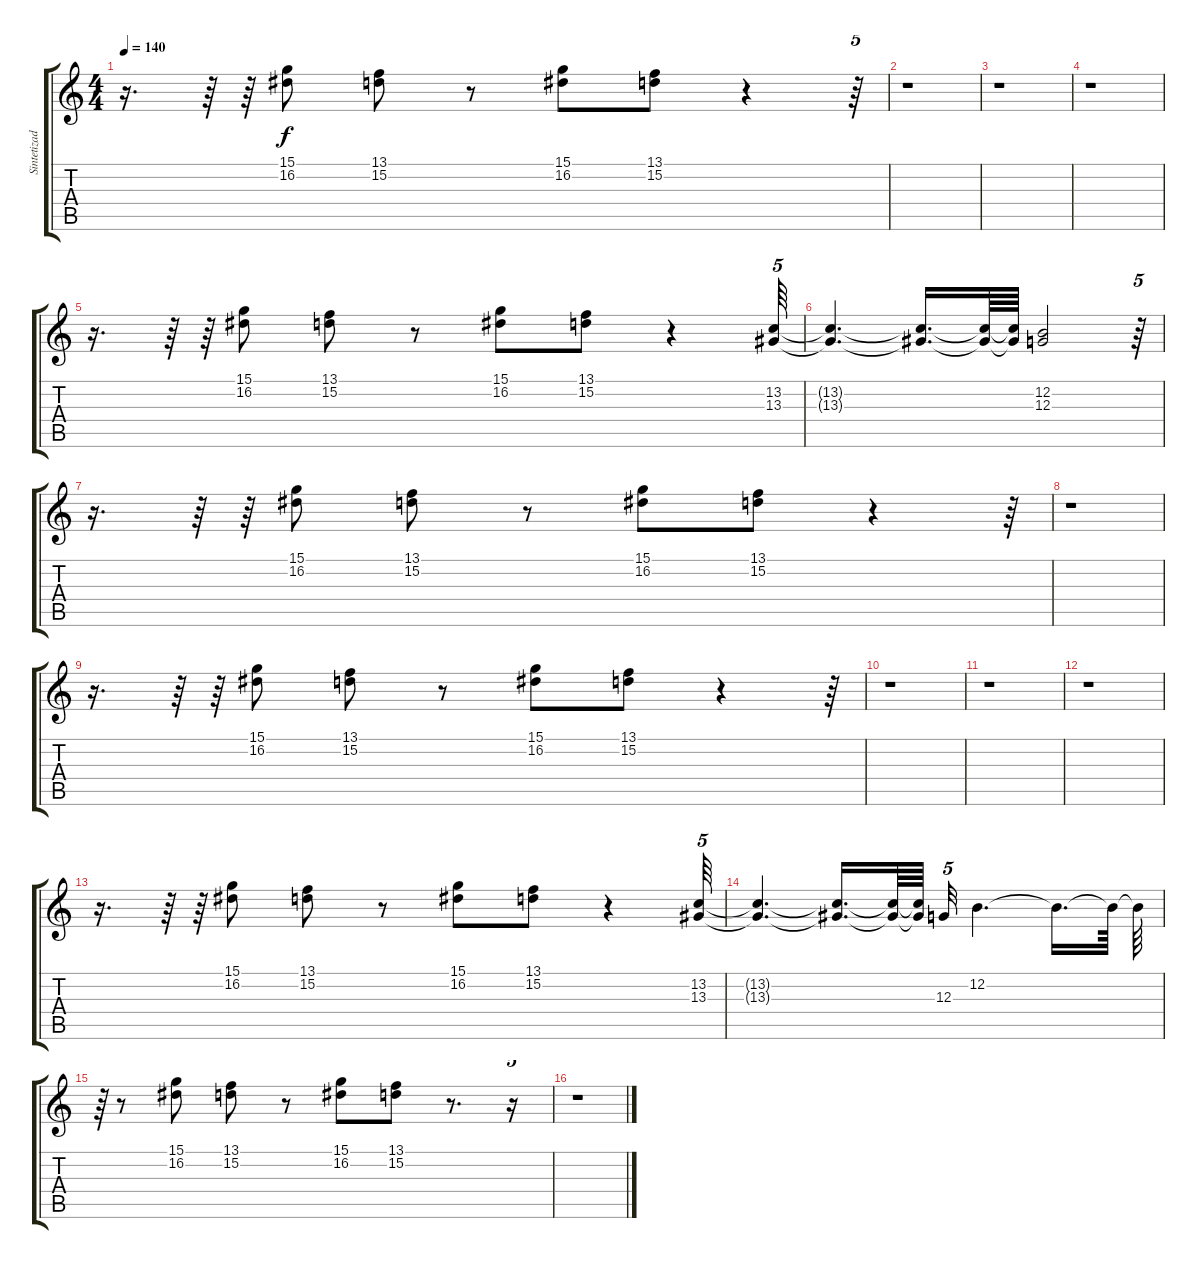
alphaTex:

\track ("Sintetizadores" "Sintetizad") {instrument synthbrass1}
\staff {score tabs}
\tuning (E4 B3 G3 D3 A2 E2) {hide}
\ts (4 4)
\tempo 140
\clef g2
\ks c
r.16{d dy f} r.64 r.64 (15.1 16.2).8 (13.1 15.2).8 r.8 (15.1 16.2).8 (13.1 15.2).8 r.4 r.64{tu (5 4)} |
r.1 |
r.1 |
r.1 |
r.16{d} r.64 r.64 (15.1 16.2).8 (13.1 15.2).8 r.8 (15.1 16.2).8 (13.1 15.2).8 r.4 (13.2 13.3).64{tu (5 4)} |
(13.2{t} 13.3{t}).4{d} (13.2{t} 13.3{t}).16{d} (13.2{t} 13.3{t}).64 (13.2{t} 13.3{t}).64 (12.2 12.3).2 r.64{tu (5 4)} |
r.16{d} r.64 r.64 (15.1 16.2).8 (13.1 15.2).8 r.8 (15.1 16.2).8 (13.1 15.2).8 r.4 r.64{tu (5 4)} |
r.1 |
r.16{d} r.64 r.64 (15.1 16.2).8 (13.1 15.2).8 r.8 (15.1 16.2).8 (13.1 15.2).8 r.4 r.64{tu (5 4)} |
r.1 |
r.1 |
r.1 |
r.16{d} r.64 r.64 (15.1 16.2).8 (13.1 15.2).8 r.8 (15.1 16.2).8 (13.1 15.2).8 r.4 (13.2 13.3).64{tu (5 4)} |
(13.2{t} 13.3{t}).4{d} (13.2{t} 13.3{t}).16{d} (13.2{t} 13.3{t}).64 (13.2{t} 13.3{t}).64 12.3.32{tu (5 4)} 12.2.4{d} 12.2{t}.16{d} 12.2{t}.64 12.2{t}.64 |
r.64{tu (5 4)} r.8 (15.1 16.2).8 (13.1 15.2).8 r.8 (15.1 16.2).8 (13.1 15.2).8 r.8{d} r.16{tu (5 4)} |
r.1
